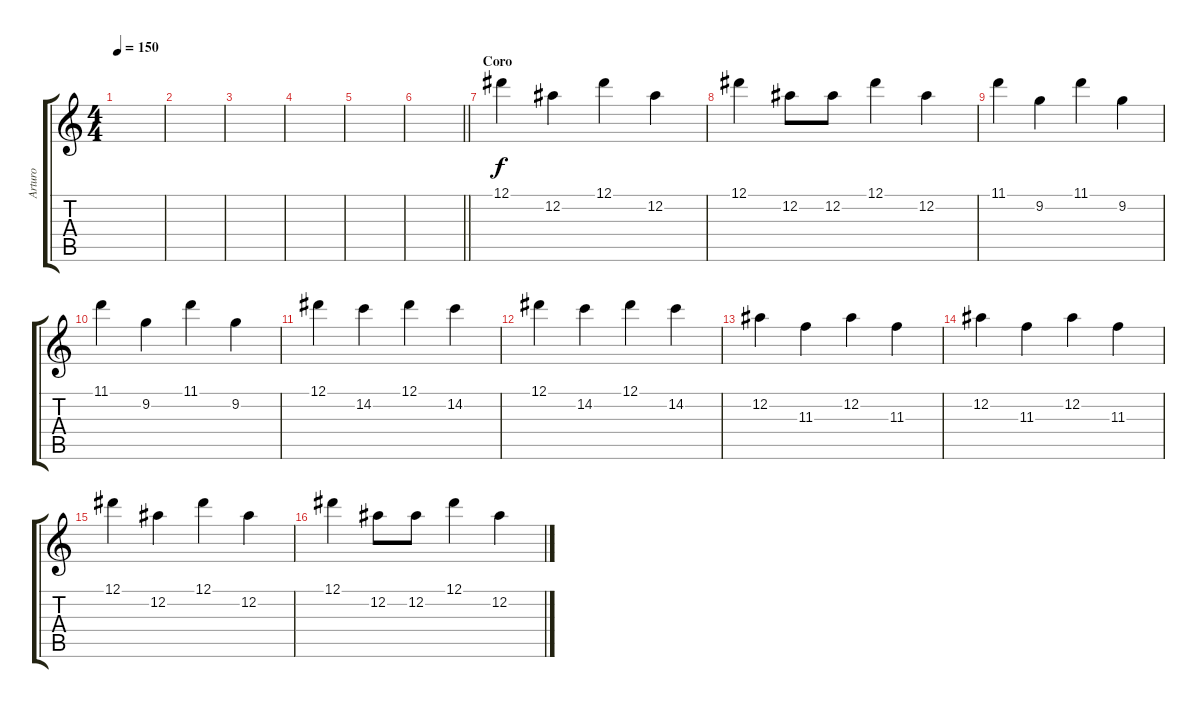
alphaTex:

\track ("Arturo" "Arturo") {instrument overdrivenguitar}
\staff {score tabs}
\tuning (Eb4 Bb3 Gb3 Db3 Ab2 Eb2) {hide}
\ts (4 4)
\tempo 150
\clef g2
\ks c
|
|
|
|
|
\barLineRight lightlight
|
\section ("" "Coro")
12.1.4{instrument electricguitarjazz} 12.2.4 12.1.4 12.2.4 |
12.1.4 12.2.8 12.2.8 12.1.4 12.2.4 |
11.1.4 9.2.4 11.1.4 9.2.4 |
11.1.4 9.2.4 11.1.4 9.2.4 |
12.1.4 14.2.4 12.1.4 14.2.4 |
12.1.4 14.2.4 12.1.4 14.2.4 |
12.2.4 11.3.4 12.2.4 11.3.4 |
12.2.4 11.3.4 12.2.4 11.3.4 |
12.1.4 12.2.4 12.1.4 12.2.4 |
12.1.4 12.2.8 12.2.8 12.1.4 12.2.4
